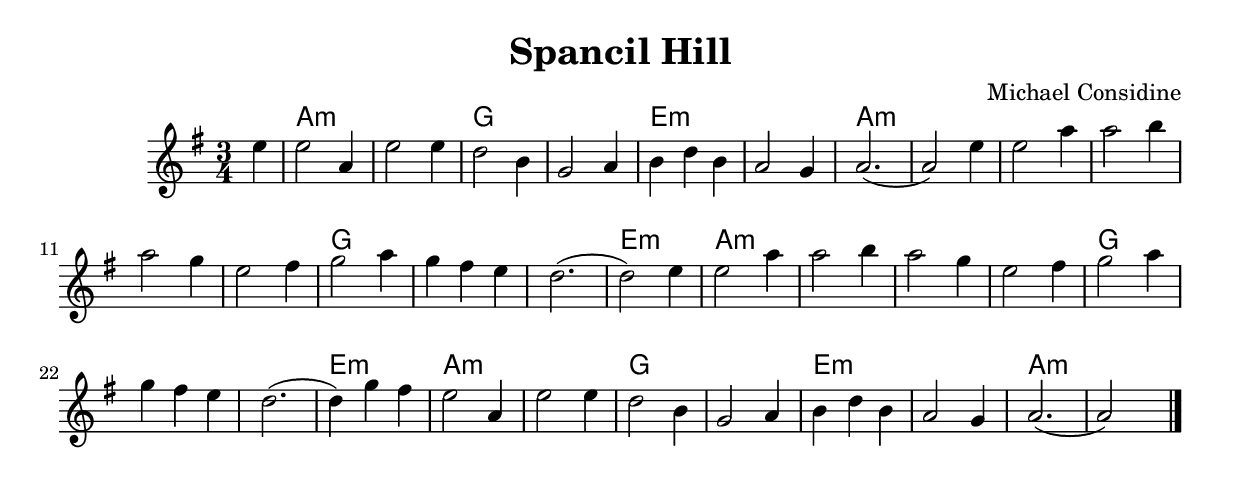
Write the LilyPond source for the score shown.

\version "2.18.2"
\include "articulate.ly"

\header {
  title = "Spancil Hill"
  composer = "Michael Considine"
}

global = {
  \time 3/4
  \key g \major
}

chordNames = \chordmode {
  \global
  s4 
  a1*3/2:m 
  g 
  e:m 
  a1*9/2:m 
  g1*9/4 
  e1*3/4:m 
  a1*3:m 
  g1*9/4 
  e1*3/4:m
  a1*3/2:m
  g
  e:m
  a:m  
}

melody = \relative e'' {
  \global
  \partial 4 e4 |
  e2 a,4 |
  e'2 e4 |
  d2 b4 |
  g2 a4 |
  b d b |
  a2 g4 |
  a2.( |
  a2) e'4 |
  e2 a4 |
  a2 b4 |
  a2 g4 |
  e2 fis4 |
  g2 a4 |
  g fis e |
  d2.( |
  d2) e4 |
  e2 a4 |
  a2 b4 |
  a2 g4 |
  e2 fis4 |
  g2 a4 |
  g fis e |
  d2.( |
  d4) g fis |
  e2 a,4 | 
  e'2 e4 |
  d2 b4 |
  g2 a4 |
  b d b |
  a2 g4 |
  a2.( |
  a2) s4 \bar "|."  
}

\book {
    \score {
        <<
            \new ChordNames \chordNames
            \new Staff { \melody }
        >>
        \layout {}
    }
}

\book {
    \score {
        \unfoldRepeats \articulate
            <<
                \new Voice = "chords" {
                    \chordNames
                }
                \new Voice = "melody" {
                    \melody
                }
            >>
        \midi {
            \tempo 4 = 130
        }
    }
}
